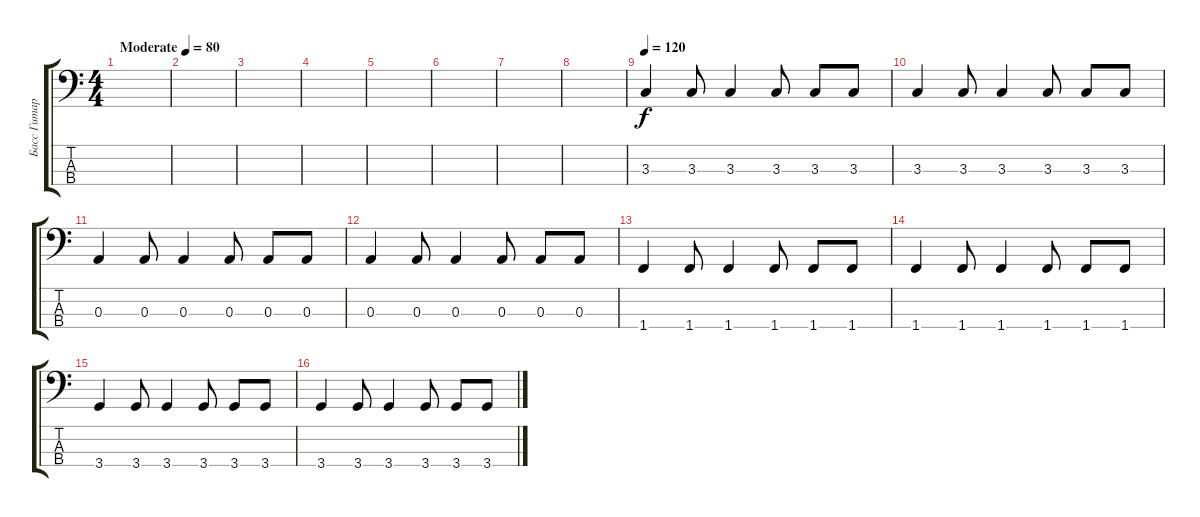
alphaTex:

\track ("Басс Гитара" "Басс Гитар") {instrument electricbassfinger}
\staff {score tabs}
\tuning (G2 D2 A1 E1) {hide}
\ts (4 4)
\tempo (80 "Moderate")
\clef f4
\ks c
|
|
|
|
|
|
|
|
\tempo 120
3.3.4 3.3.8 3.3.4 3.3.8 3.3.8 3.3.8 |
3.3.4 3.3.8 3.3.4 3.3.8 3.3.8 3.3.8 |
0.3.4 0.3.8 0.3.4 0.3.8 0.3.8 0.3.8 |
0.3.4 0.3.8 0.3.4 0.3.8 0.3.8 0.3.8 |
1.4.4 1.4.8 1.4.4 1.4.8 1.4.8 1.4.8 |
1.4.4 1.4.8 1.4.4 1.4.8 1.4.8 1.4.8 |
3.4.4 3.4.8 3.4.4 3.4.8 3.4.8 3.4.8 |
3.4.4 3.4.8 3.4.4 3.4.8 3.4.8 3.4.8
